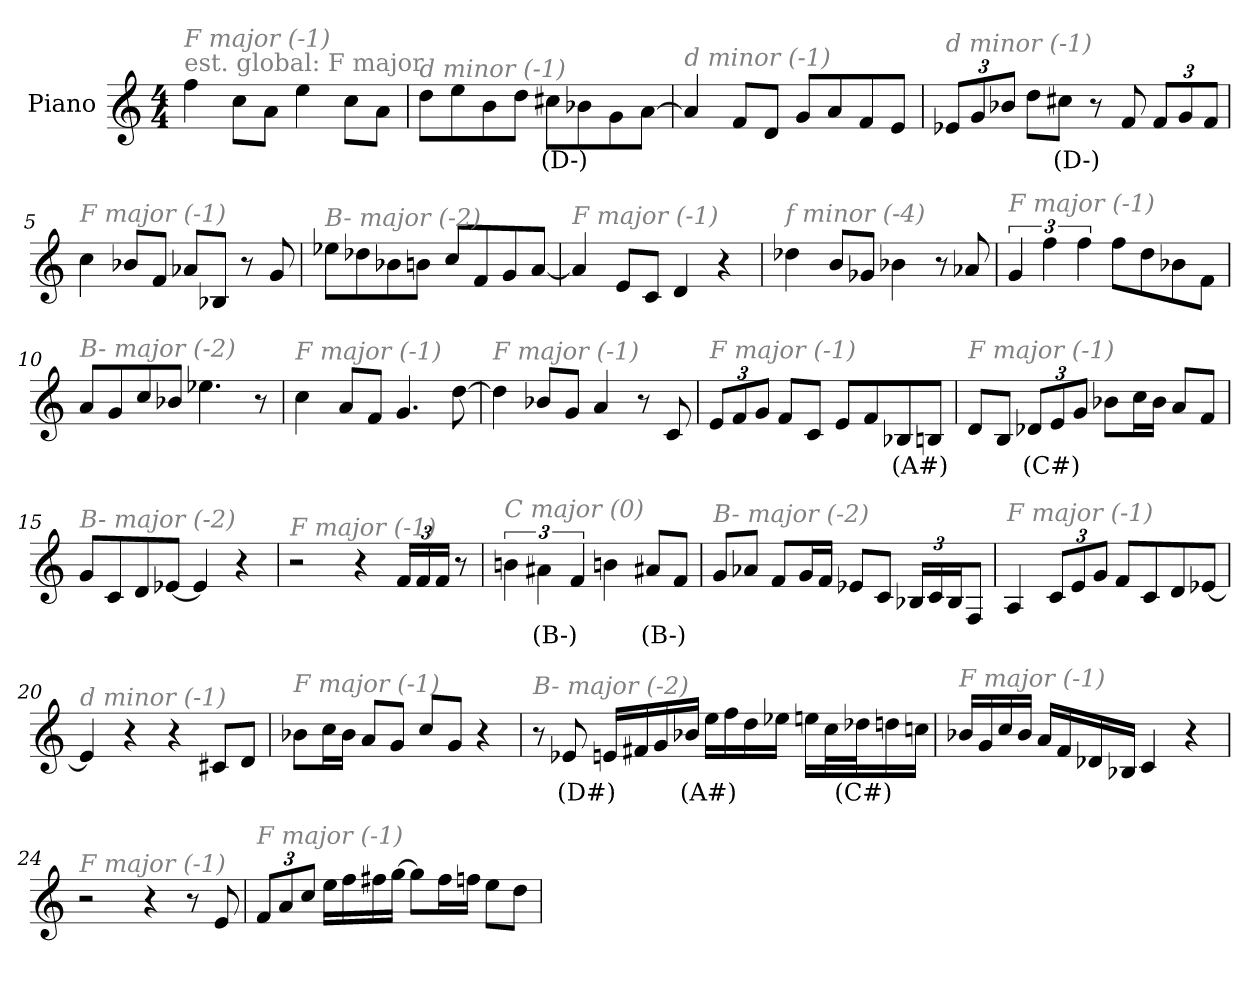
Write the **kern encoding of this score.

**kern	**text
*part1	*part1
*staff1	*staff1
*I"Piano	*
*I'Pno	*
*clefG2	*
*k[]	*
*M4/4	*
*MM165	*
=1	=1
!LO:TX:a:color=#808080:t=est. global&colon; F major	!
!LO:TX:i:color=#808080:t=F major (-1)	!
4ff\	.
8cc\L	.
8a\J	.
4ee\	.
8cc\L	.
8a\J	.
=2	=2
!LO:TX:i:color=#808080:t=d minor (-1)	!
8dd\L	.
8ee\	.
8b\	.
8dd\J	.
8cc#Xi\L	(D-)
8b-X\	.
8g\	.
[8a\J	.
=3	=3
!LO:TX:i:color=#808080:t=d minor (-1)	!
4a/]	.
8f/L	.
8d/J	.
8g/L	.
8a/	.
8f/	.
8e/J	.
=4	=4
*Xbrackettup	*
!LO:TX:i:color=#808080:t=d minor (-1)	!
12e-X/L	.
12g/	.
12b-X/J	.
8dd\L	.
8cc#Xi\J	(D-)
8r	.
8f/	.
12f/L	.
12g/	.
12f/J	.
!!LO:LB:g=z
=5	=5
!LO:TX:i:color=#808080:t=F major (-1)	!
4cc\	.
8b-X/L	.
8f/J	.
8a-X/L	.
8B-X/J	.
8r	.
8g/	.
=6	=6
!LO:TX:i:color=#808080:t=B- major (-2)	!
8ee-X\L	.
8dd-X\	.
8b-X\	.
8bn\J	.
8cc/L	.
8f/	.
8g/	.
[8a/J	.
=7	=7
!LO:TX:i:color=#808080:t=F major (-1)	!
4a/]	.
8e/L	.
8c/J	.
4d/	.
4r	.
=8	=8
!LO:TX:i:color=#808080:t=f minor (-4)	!
4dd-X\	.
8b/L	.
8g-X/J	.
4b-X\	.
8r	.
8a-X/	.
!!LO:LB:g=z
=9	=9
*brackettup	*
!LO:TX:i:color=#808080:t=F major (-1)	!
6g/	.
6ff\	.
6ff\	.
8ff\L	.
8dd\	.
8b-X\	.
8f\J	.
=10	=10
!LO:TX:i:color=#808080:t=B- major (-2)	!
8a/L	.
8g/	.
8cc/	.
8b-X/J	.
4.ee-X\	.
8r	.
=11	=11
!LO:TX:i:color=#808080:t=F major (-1)	!
4cc\	.
8a/L	.
8f/J	.
4.g/	.
[8dd\	.
=12	=12
!LO:TX:i:color=#808080:t=F major (-1)	!
4dd\]	.
8b-X/L	.
8g/J	.
4a/	.
8r	.
8c/	.
!!LO:LB:g=z
=13	=13
*Xbrackettup	*
!LO:TX:i:color=#808080:t=F major (-1)	!
12e/L	.
12f/	.
12g/J	.
8f/L	.
8c/J	.
8e/L	.
8f/	.
8B-Xi/	(A#)
8B/J	.
=14	=14
!LO:TX:i:color=#808080:t=F major (-1)	!
8d/L	.
8B/J	.
12d-Xi/L	(C#)
12e/	.
12g/J	.
8b-X\L	.
16cc\L	.
16b-\JJ	.
8a/L	.
8f/J	.
=15	=15
!LO:TX:i:color=#808080:t=B- major (-2)	!
8g/L	.
8c/	.
8d/	.
[8e-X/J	.
4e-/]	.
4r	.
=16	=16
!LO:TX:i:color=#808080:t=F major (-1)	!
2r	.
4r	.
24f/LL	.
24f/	.
24f/JJ	.
8r	.
!!LO:LB:g=z
=17	=17
*brackettup	*
!LO:TX:i:color=#808080:t=C major (0)	!
6bn\	.
6a#Xi\	(B-)
6f/	.
4bn\	.
8a#Xi/L	(B-)
8f/J	.
=18	=18
!LO:TX:i:color=#808080:t=B- major (-2)	!
8g/L	.
8a-X/J	.
8f/L	.
16g/L	.
16f/JJ	.
8e-X/L	.
8c/J	.
*Xbrackettup	*
24B-X/LL	.
24c/	.
24B-/J	.
8F/J	.
=19	=19
!LO:TX:i:color=#808080:t=F major (-1)	!
4A/	.
12c/L	.
12e/	.
12g/J	.
8f/L	.
8c/	.
8d/	.
[8e-X/J	.
=20	=20
!LO:TX:i:color=#808080:t=d minor (-1)	!
4e-/]	.
4r	.
4r	.
8c#X/L	.
8d/J	.
!!LO:LB:g=z
=21	=21
!LO:TX:i:color=#808080:t=F major (-1)	!
8b-X\L	.
16cc\L	.
16b-\JJ	.
8a/L	.
8g/J	.
8cc/L	.
8g/J	.
4r	.
=22	=22
!LO:TX:i:color=#808080:t=B- major (-2)	!
8r	.
8e-Xi/	(D#)
16e/LL	.
16f#X/	.
16g/	.
16b-Xi/JJ	(A#)
16ee\LL	.
16ff\	.
16dd\	.
16ee-X\JJ	.
16een\LL	.
32cc\L	.
32dd-Xi\J	(C#)
16dd\	.
16ccn\JJ	.
=23	=23
!LO:TX:i:color=#808080:t=F major (-1)	!
16b-X/LL	.
16g/	.
16cc/	.
16b-/JJ	.
16a/LL	.
16f/	.
16d-X/	.
16B-X/JJ	.
4c/	.
4r	.
!!LO:LB:g=z
=24	=24
!LO:TX:i:color=#808080:t=F major (-1)	!
2r	.
4r	.
8r	.
8e/	.
=25	=25
!LO:TX:i:color=#808080:t=F major (-1)	!
12f/L	.
12a/	.
12cc/J	.
16ee\LL	.
16ff\	.
16ff#X\	.
[16gg\JJ	.
8gg\L]	.
16ff#\L	.
16ffn\JJ	.
8ee\L	.
8dd\J	.
=	=
*-	*-
